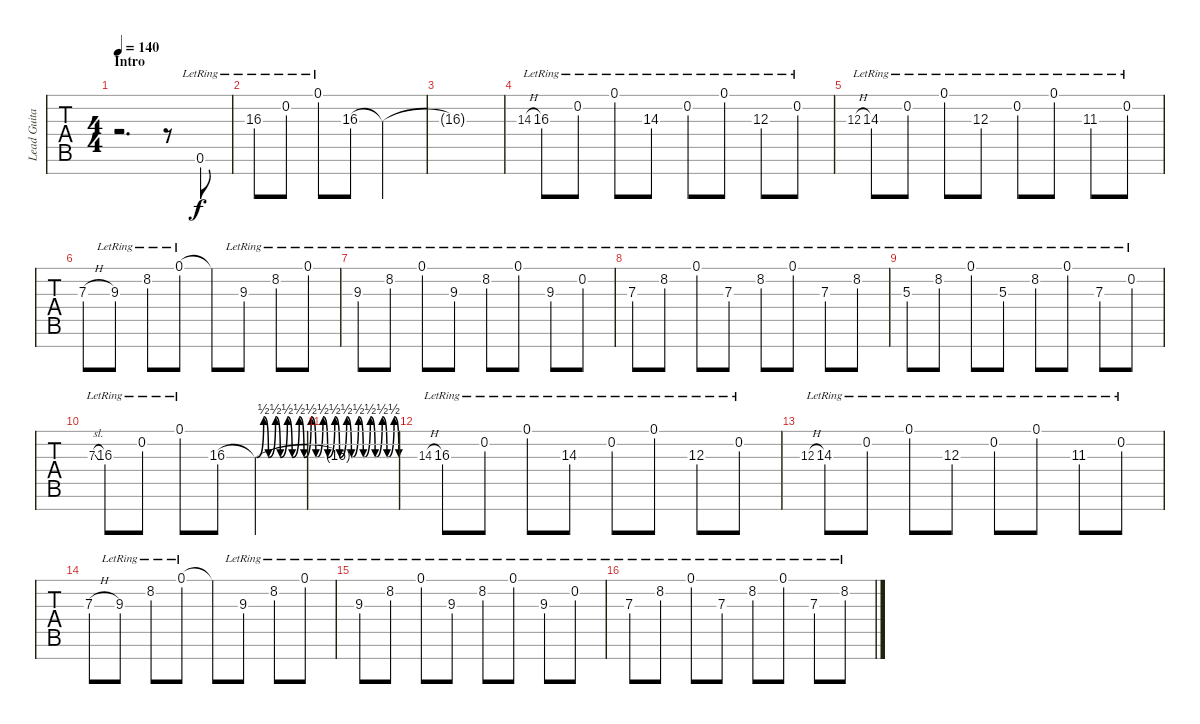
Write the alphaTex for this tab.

\track ("Lead Guitar" "Lead Guita") {mute instrument distortionguitar}
\staff {tabs}
\tuning (Eb4 Bb3 Gb3 Db3 Ab2 Eb2 Bb1) {hide}
\ts (4 4)
\section ("" "Intro")
\tempo 140
\tempo 135
\tempo 140
\clef f4
\ks c
r.2{d dy f balance 8 instrument electricguitarclean} r.8 0.6{lr}.8 |
16.3{lr}.8 0.2{lr}.8 0.1{lr}.8 16.3.8 16.3{t}.2 |
16.3{t}.1 |
14.3{h}.8{gr onbeat} 16.3{lr}.8 0.2{lr}.8 0.1{lr}.8 14.3{lr}.8 0.2{lr}.8 0.1{lr}.8 12.3{lr}.8 0.2{lr}.8 |
12.3{h}.8{gr onbeat} 14.3{lr}.8 0.2{lr}.8 0.1{lr}.8 12.3{lr}.8 0.2{lr}.8 0.1{lr}.8 11.3{lr}.8 0.2{lr}.8 |
7.3{h}.8 9.3{lr}.8 8.2{lr}.8 0.1{lr}.8 0.1{t}.8 9.3{lr}.8 8.2{lr}.8 0.1{lr}.8 |
9.3{lr}.8 8.2{lr}.8 0.1{lr}.8 9.3{lr}.8 8.2{lr}.8 0.1{lr}.8 9.3{lr}.8 0.2{lr}.8 |
7.3{lr}.8 8.2{lr}.8 0.1{lr}.8 7.3{lr}.8 8.2{lr}.8 0.1{lr}.8 7.3{lr}.8 8.2{lr}.8 |
5.3{lr}.8 8.2{lr}.8 0.1{lr}.8 5.3{lr}.8 8.2{lr}.8 0.1{lr}.8 7.3{lr}.8 0.2{lr}.8 |
7.3{sl}.8{gr onbeat} 16.3{lr}.8 0.2{lr}.8 0.1{lr}.8 16.3.8 16.3{be (custom 0 0 3 2 5 0 8 2 10 0 13 2 15 0 18 2 20 0 23 2 25 0 28 2 30 0 33 2 35 0 38 2 40 0 43 2 45 0 48 2 50 0 53 2 55 0 58 2 60 0) t}.2 |
16.3{t}.1 |
14.3{h}.8{gr onbeat} 16.3{lr}.8 0.2{lr}.8 0.1{lr}.8 14.3{lr}.8 0.2{lr}.8 0.1{lr}.8 12.3{lr}.8 0.2{lr}.8 |
12.3{h}.8{gr onbeat} 14.3{lr}.8 0.2{lr}.8 0.1{lr}.8 12.3{lr}.8 0.2{lr}.8 0.1{lr}.8 11.3{lr}.8 0.2{lr}.8 |
7.3{h}.8 9.3{lr}.8 8.2{lr}.8 0.1{lr}.8 0.1{t}.8 9.3{lr}.8 8.2{lr}.8 0.1{lr}.8 |
9.3{lr}.8 8.2{lr}.8 0.1{lr}.8 9.3{lr}.8 8.2{lr}.8 0.1{lr}.8 9.3{lr}.8 0.2{lr}.8 |
7.3{lr}.8 8.2{lr}.8 0.1{lr}.8 7.3{lr}.8 8.2{lr}.8 0.1{lr}.8 7.3{lr}.8 8.2{lr}.8
